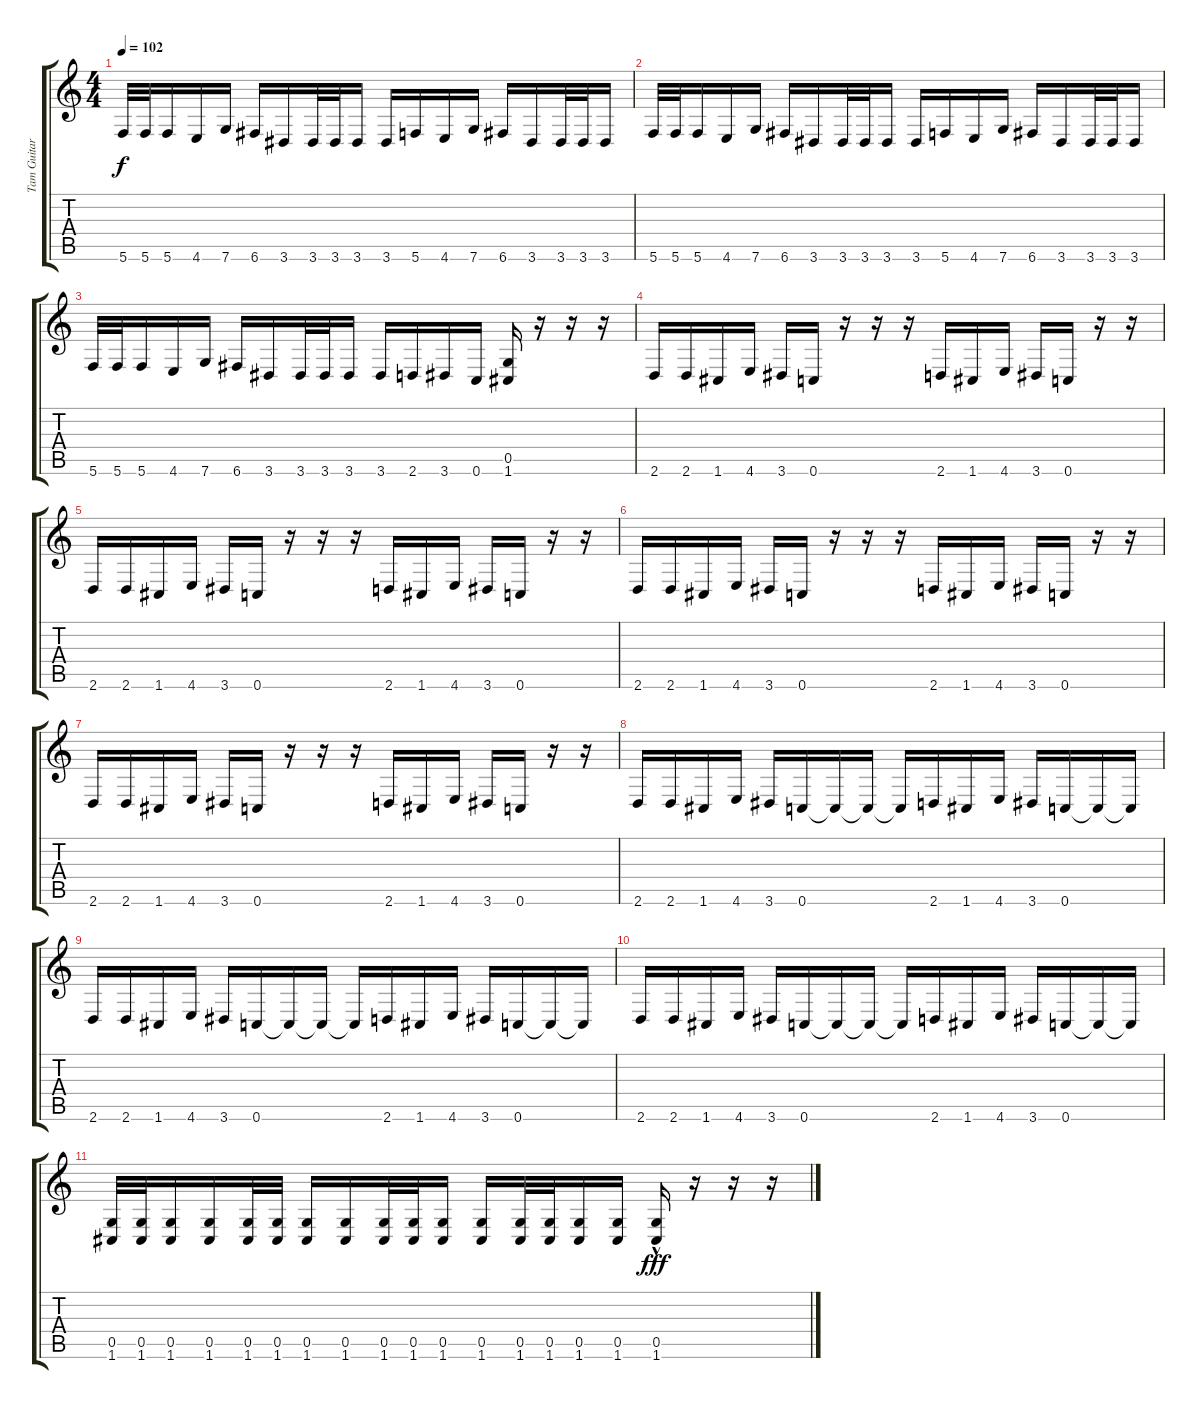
\track ("Tam Guitar" "Tam Guitar") {instrument overdrivenguitar}
\staff {score tabs}
\tuning (D4 A3 F3 C3 G2 C2) {hide}
\ts (4 4)
\tempo 102
\clef g2
\ks c
5.6.32{dy f} 5.6.32 5.6.16 4.6.16 7.6.16 6.6.16 3.6.16 3.6.32 3.6.32 3.6.16 3.6.16 5.6.16 4.6.16 7.6.16 6.6.16 3.6.16 3.6.32 3.6.32 3.6.16 |
5.6.32 5.6.32 5.6.16 4.6.16 7.6.16 6.6.16 3.6.16 3.6.32 3.6.32 3.6.16 3.6.16 5.6.16 4.6.16 7.6.16 6.6.16 3.6.16 3.6.32 3.6.32 3.6.16 |
5.6.32 5.6.32 5.6.16 4.6.16 7.6.16 6.6.16 3.6.16 3.6.32 3.6.32 3.6.16 3.6.16 2.6.16 3.6.16 0.6.16 (0.5 1.6).16 r.16 r.16 r.16 |
2.6.16 2.6.16 1.6.16 4.6.16 3.6.16 0.6.16 r.16 r.16 r.16 2.6.16 1.6.16 4.6.16 3.6.16 0.6.16 r.16 r.16 |
2.6.16 2.6.16 1.6.16 4.6.16 3.6.16 0.6.16 r.16 r.16 r.16 2.6.16 1.6.16 4.6.16 3.6.16 0.6.16 r.16 r.16 |
2.6.16 2.6.16 1.6.16 4.6.16 3.6.16 0.6.16 r.16 r.16 r.16 2.6.16 1.6.16 4.6.16 3.6.16 0.6.16 r.16 r.16 |
2.6.16 2.6.16 1.6.16 4.6.16 3.6.16 0.6.16 r.16 r.16 r.16 2.6.16 1.6.16 4.6.16 3.6.16 0.6.16 r.16 r.16 |
2.6.16 2.6.16 1.6.16 4.6.16 3.6.16 0.6.16 0.6{t}.16 0.6{t}.16 0.6{t}.16 2.6.16 1.6.16 4.6.16 3.6.16 0.6.16 0.6{t}.16 0.6{t}.16 |
2.6.16 2.6.16 1.6.16 4.6.16 3.6.16 0.6.16 0.6{t}.16 0.6{t}.16 0.6{t}.16 2.6.16 1.6.16 4.6.16 3.6.16 0.6.16 0.6{t}.16 0.6{t}.16 |
2.6.16 2.6.16 1.6.16 4.6.16 3.6.16 0.6.16 0.6{t}.16 0.6{t}.16 0.6{t}.16 2.6.16 1.6.16 4.6.16 3.6.16 0.6.16 0.6{t}.16 0.6{t}.16 |
(0.5 1.6).32 (0.5 1.6).32 (0.5 1.6).16 (0.5 1.6).16 (0.5 1.6).32 (0.5 1.6).32 (0.5 1.6).16 (0.5 1.6).16 (0.5 1.6).32 (0.5 1.6).32 (0.5 1.6).16 (0.5 1.6).16 (0.5 1.6).32 (0.5 1.6).32 (0.5 1.6).16 (0.5 1.6).16 (0.5{hac} 1.6{hac}).16{dy fff} r.16 r.16 r.16
